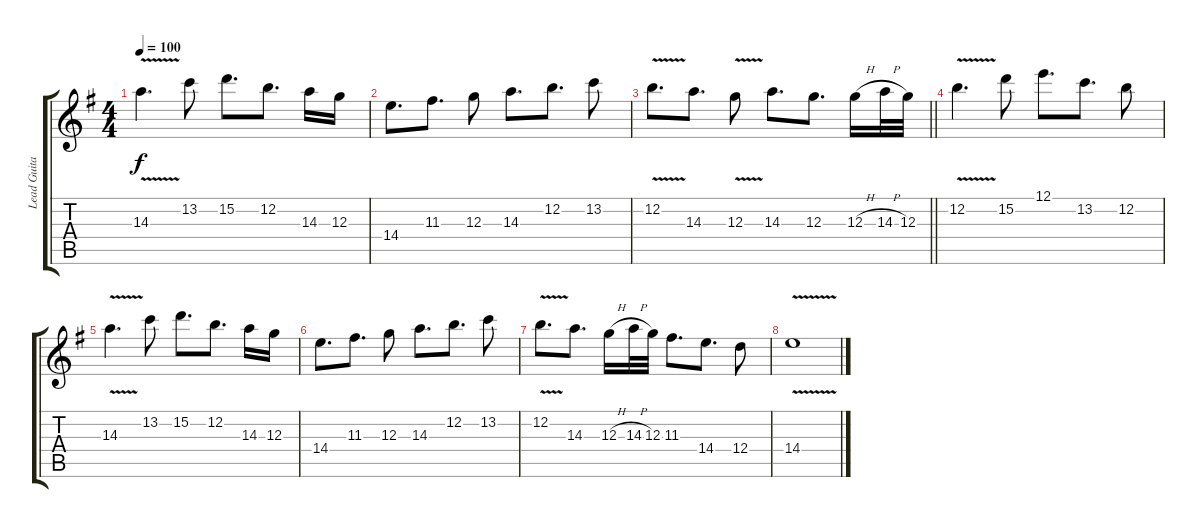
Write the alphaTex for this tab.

\track ("Lead Guitar 1: Jack-Roger Olsen" "Lead Guita") {instrument overdrivenguitar}
\staff {score tabs}
\tuning (E4 B3 G3 D3 A2 E2) {hide}
\ts (4 4)
\tempo 100
\clef g2
\ks eminor
14.3{v}.4{d dy f} 13.2.8 15.2.8{d} 12.2.8{d} 14.3.16 12.3.16 |
14.4.8{d} 11.3.8{d} 12.3.8 14.3.8{d} 12.2.8{d} 13.2.8 |
\barLineRight lightlight
12.2{v}.8{d} 14.3.8{d} 12.3{v}.8 14.3.8{d} 12.3.8{d} 12.3{h}.16 14.3{h}.32 12.3.32 |
12.2{v}.4{d} 15.2.8 12.1.8{d} 13.2.8{d} 12.2.8 |
14.3{v}.4{d} 13.2.8 15.2.8{d} 12.2.8{d} 14.3.16 12.3.16 |
14.4.8{d} 11.3.8{d} 12.3.8 14.3.8{d} 12.2.8{d} 13.2.8 |
12.2{v}.8{d} 14.3.8{d} 12.3{h}.16 14.3{h}.32 12.3.32 11.3.8{d} 14.4.8{d} 12.4.8 |
14.4{v}.1
